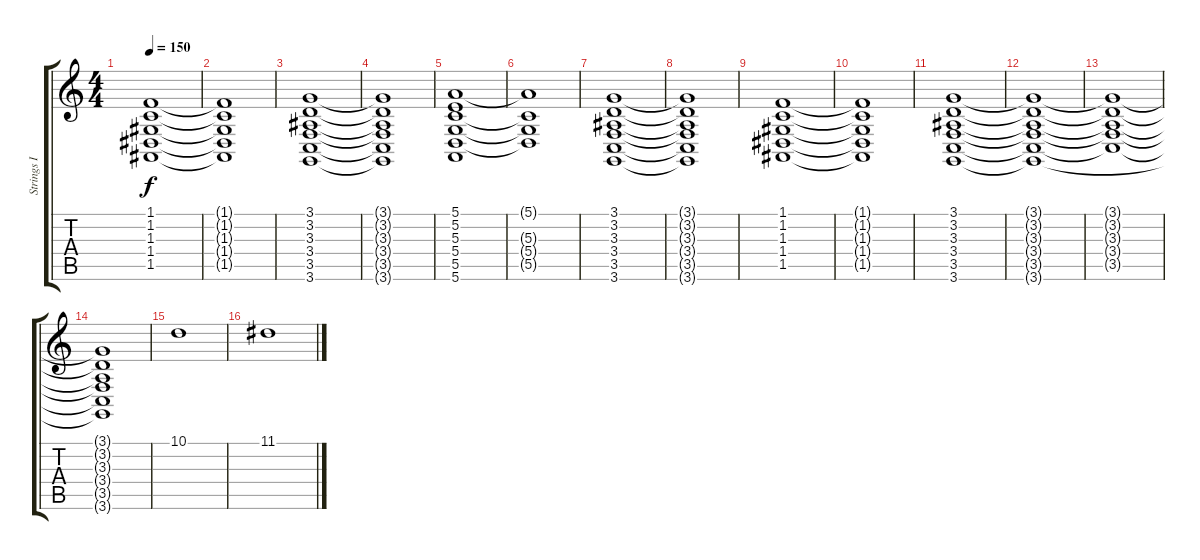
\track ("Strings I" "Strings I") {instrument stringensemble1}
\staff {score tabs}
\tuning (E4 B3 G3 D3 A2 E2) {hide}
\ts (4 4)
\tempo 150
\clef g2
\ks c
(1.1 1.2 1.3 1.4 1.5).1{dy f} |
(1.1{t} 1.2{t} 1.3{t} 1.4{t} 1.5{t}).1 |
(3.1 3.2 3.3 3.4 3.5 3.6).1 |
(3.1{t} 3.2{t} 3.3{t} 3.4{t} 3.5{t} 3.6{t}).1 |
(5.1 5.2 5.3 5.4 5.5 5.6).1 |
(5.1{t} 5.3{t} 5.4{t} 5.5{t}).1 |
(3.1 3.2 3.3 3.4 3.5 3.6).1 |
(3.1{t} 3.2{t} 3.3{t} 3.4{t} 3.5{t} 3.6{t}).1 |
(1.1 1.2 1.3 1.4 1.5).1 |
(1.1{t} 1.2{t} 1.3{t} 1.4{t} 1.5{t}).1 |
(3.1 3.2 3.3 3.4 3.5 3.6).1 |
(3.1{t} 3.2{t} 3.3{t} 3.4{t} 3.5{t} 3.6{t}).1 |
(3.1{t} 3.2{t} 3.3{t} 3.4{t} 3.5{t}).1 |
(3.1{t} 3.2{t} 3.3{t} 3.4{t} 3.5{t} 3.6{t}).1 |
10.1.1{volume 14} |
11.1.1
